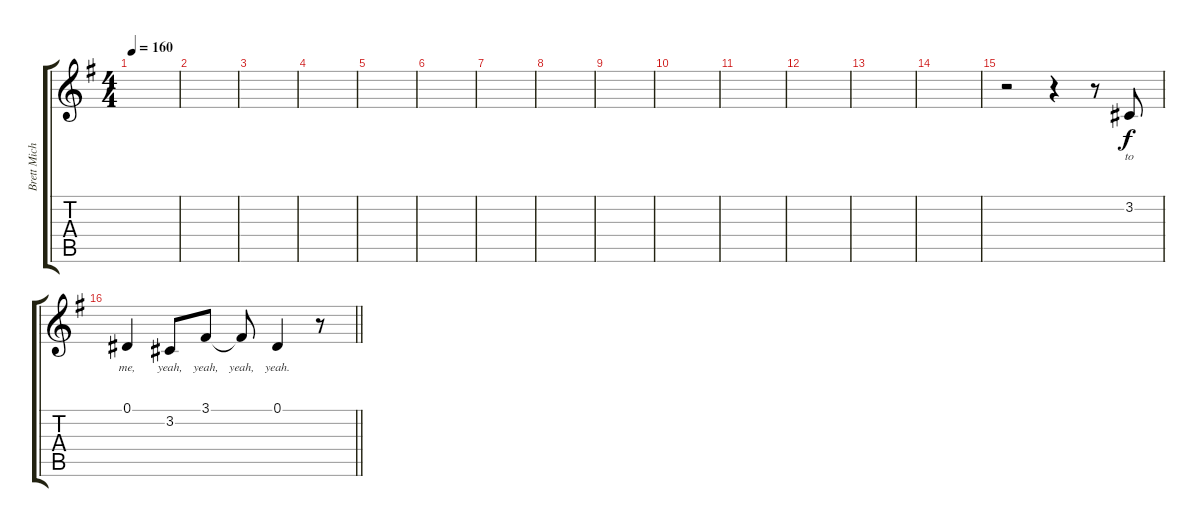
\track ("Brett Michaels - Vocals" "Brett Mich") {mute instrument lead2sawtooth}
\staff {score tabs}
\tuning (Eb4 Bb3 Gb3 Db3 Ab2 Eb2) {hide}
\ts (4 4)
\tempo 160
\clef g2
\ks g
|
|
|
|
|
|
|
|
|
|
|
|
|
|
r.2 r.4 r.8 3.2.8{lyrics (0 "to") lyrics (1 "") lyrics (2 "") lyrics (3 "") lyrics (4 "")} |
\barLineRight lightlight
0.1.4{lyrics (0 "me,") lyrics (1 "") lyrics (2 "") lyrics (3 "") lyrics (4 "")} 3.2.8{lyrics (0 "yeah,") lyrics (1 "") lyrics (2 "") lyrics (3 "") lyrics (4 "")} 3.1.8{lyrics (0 "yeah,") lyrics (1 "") lyrics (2 "") lyrics (3 "") lyrics (4 "")} 3.1{t}.8{lyrics (0 "yeah,") lyrics (1 "") lyrics (2 "") lyrics (3 "") lyrics (4 "")} 0.1.4{lyrics (0 "yeah.") lyrics (1 "") lyrics (2 "") lyrics (3 "") lyrics (4 "")} r.8
